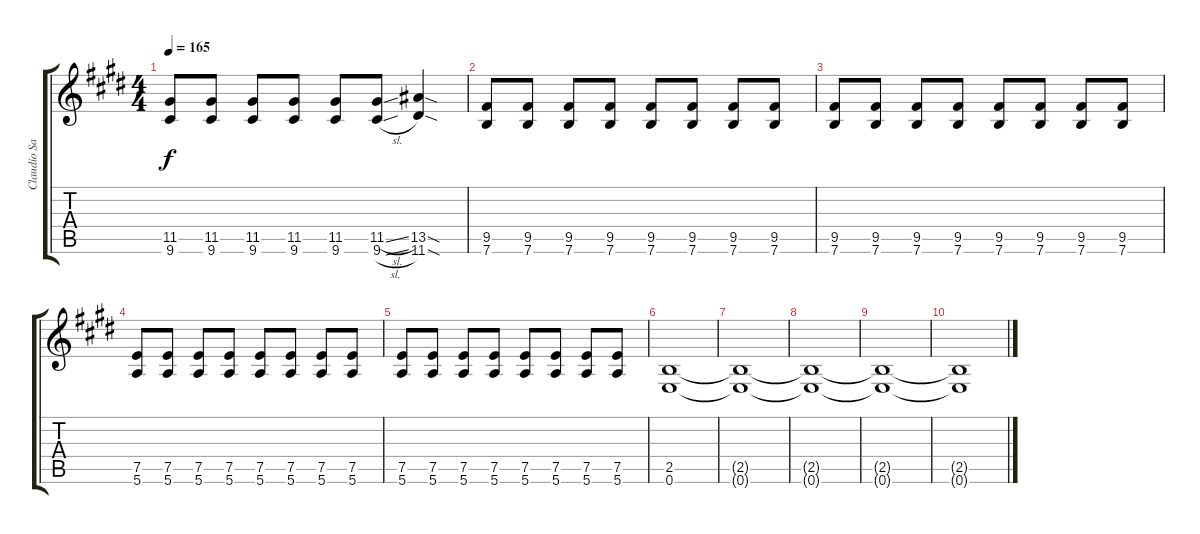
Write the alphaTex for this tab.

\track ("Claudio Sanchez" "Claudio Sa") {instrument overdrivenguitar}
\staff {score tabs}
\tuning (E4 B3 G3 D3 A2 E2) {hide}
\ts (4 4)
\tempo 165
\clef g2
\ks e
(11.5 9.6).8{dy f} (11.5 9.6).8 (11.5 9.6).8 (11.5 9.6).8 (11.5 9.6).8 (11.5{sl} 9.6{sl}).8 (13.5{sod} 11.6{sod}).4 |
(9.5 7.6).8 (9.5 7.6).8 (9.5 7.6).8 (9.5 7.6).8 (9.5 7.6).8 (9.5 7.6).8 (9.5 7.6).8 (9.5 7.6).8 |
(9.5 7.6).8 (9.5 7.6).8 (9.5 7.6).8 (9.5 7.6).8 (9.5 7.6).8 (9.5 7.6).8 (9.5 7.6).8 (9.5 7.6).8 |
(7.5 5.6).8 (7.5 5.6).8 (7.5 5.6).8 (7.5 5.6).8 (7.5 5.6).8 (7.5 5.6).8 (7.5 5.6).8 (7.5 5.6).8 |
(7.5 5.6).8 (7.5 5.6).8 (7.5 5.6).8 (7.5 5.6).8 (7.5 5.6).8 (7.5 5.6).8 (7.5 5.6).8 (7.5 5.6).8 |
(2.5 0.6).1{volume 0} |
(2.5{t} 0.6{t}).1 |
(2.5{t} 0.6{t}).1 |
(2.5{t} 0.6{t}).1 |
(2.5{t} 0.6{t}).1
